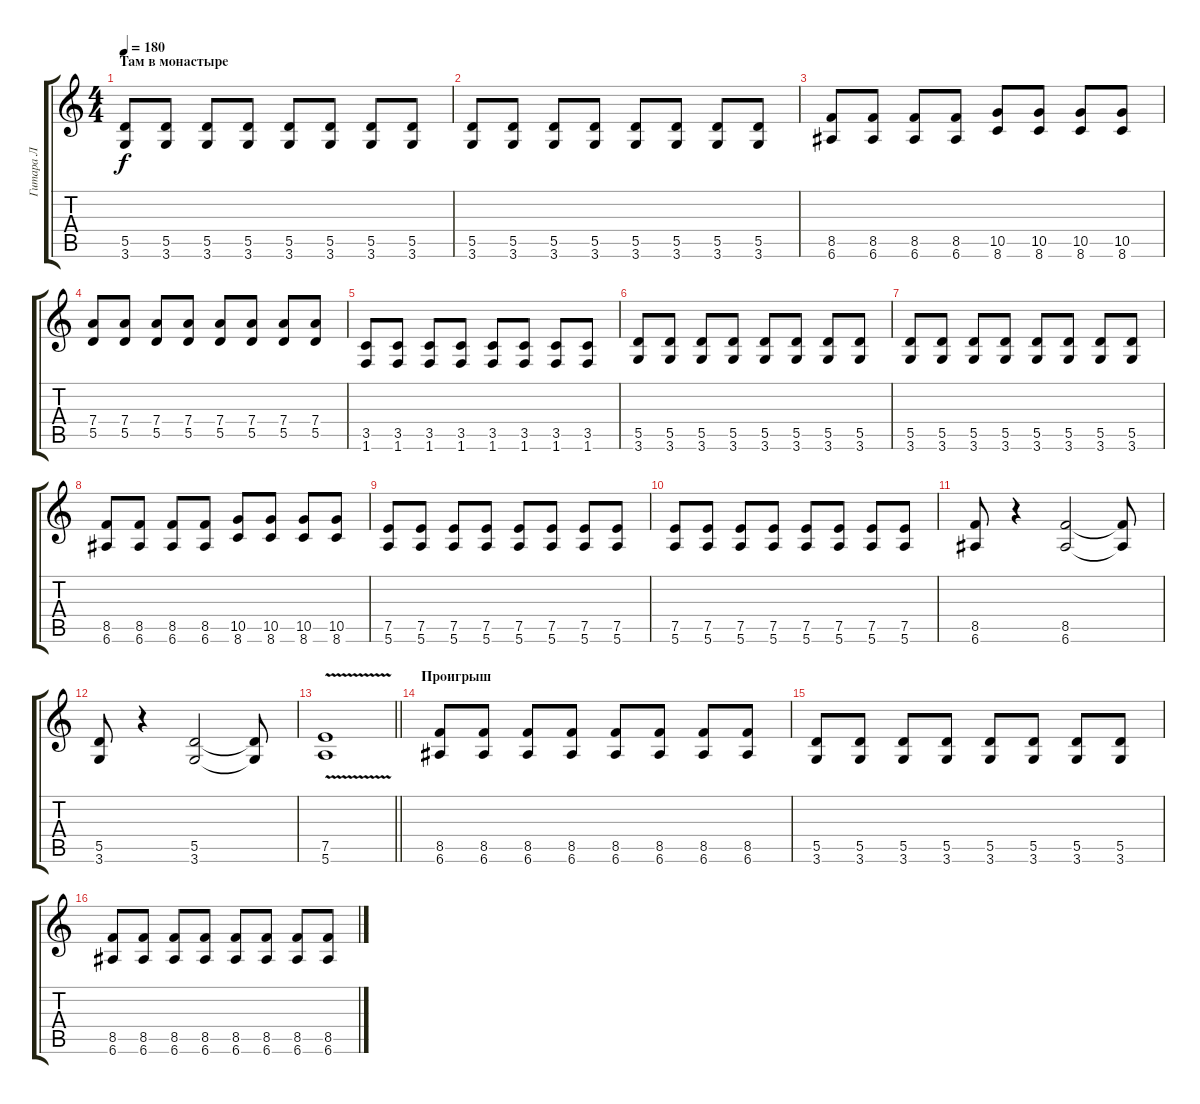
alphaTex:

\track ("Гитара Л" "Гитара Л") {instrument distortionguitar}
\staff {score tabs}
\tuning (E4 B3 G3 D3 A2 E2) {hide}
\ts (4 4)
\section ("" "Там в монастыре")
\tempo 180
\clef g2
\ks c
(5.5 3.6).8{dy f} (5.5 3.6).8 (5.5 3.6).8 (5.5 3.6).8 (5.5 3.6).8 (5.5 3.6).8 (5.5 3.6).8 (5.5 3.6).8 |
(5.5 3.6).8 (5.5 3.6).8 (5.5 3.6).8 (5.5 3.6).8 (5.5 3.6).8 (5.5 3.6).8 (5.5 3.6).8 (5.5 3.6).8 |
(8.5 6.6).8 (8.5 6.6).8 (8.5 6.6).8 (8.5 6.6).8 (10.5 8.6).8 (10.5 8.6).8 (10.5 8.6).8 (10.5 8.6).8 |
(7.4 5.5).8 (7.4 5.5).8 (7.4 5.5).8 (7.4 5.5).8 (7.4 5.5).8 (7.4 5.5).8 (7.4 5.5).8 (7.4 5.5).8 |
(3.5 1.6).8 (3.5 1.6).8 (3.5 1.6).8 (3.5 1.6).8 (3.5 1.6).8 (3.5 1.6).8 (3.5 1.6).8 (3.5 1.6).8 |
(5.5 3.6).8 (5.5 3.6).8 (5.5 3.6).8 (5.5 3.6).8 (5.5 3.6).8 (5.5 3.6).8 (5.5 3.6).8 (5.5 3.6).8 |
(5.5 3.6).8 (5.5 3.6).8 (5.5 3.6).8 (5.5 3.6).8 (5.5 3.6).8 (5.5 3.6).8 (5.5 3.6).8 (5.5 3.6).8 |
(8.5 6.6).8 (8.5 6.6).8 (8.5 6.6).8 (8.5 6.6).8 (10.5 8.6).8 (10.5 8.6).8 (10.5 8.6).8 (10.5 8.6).8 |
(7.5 5.6).8 (7.5 5.6).8 (7.5 5.6).8 (7.5 5.6).8 (7.5 5.6).8 (7.5 5.6).8 (7.5 5.6).8 (7.5 5.6).8 |
(7.5 5.6).8 (7.5 5.6).8 (7.5 5.6).8 (7.5 5.6).8 (7.5 5.6).8 (7.5 5.6).8 (7.5 5.6).8 (7.5 5.6).8 |
(8.5 6.6).8 r.4 (8.5 6.6).2 (8.5{t} 6.6{t}).8 |
(5.5 3.6).8 r.4 (5.5 3.6).2 (5.5{t} 3.6{t}).8 |
\barLineRight lightlight
(7.5 5.6{v}).1 |
\section ("" "Проигрыш")
(8.5 6.6).8 (8.5 6.6).8 (8.5 6.6).8 (8.5 6.6).8 (8.5 6.6).8 (8.5 6.6).8 (8.5 6.6).8 (8.5 6.6).8 |
(5.5 3.6).8 (5.5 3.6).8 (5.5 3.6).8 (5.5 3.6).8 (5.5 3.6).8 (5.5 3.6).8 (5.5 3.6).8 (5.5 3.6).8 |
(8.5 6.6).8 (8.5 6.6).8 (8.5 6.6).8 (8.5 6.6).8 (8.5 6.6).8 (8.5 6.6).8 (8.5 6.6).8 (8.5 6.6).8
